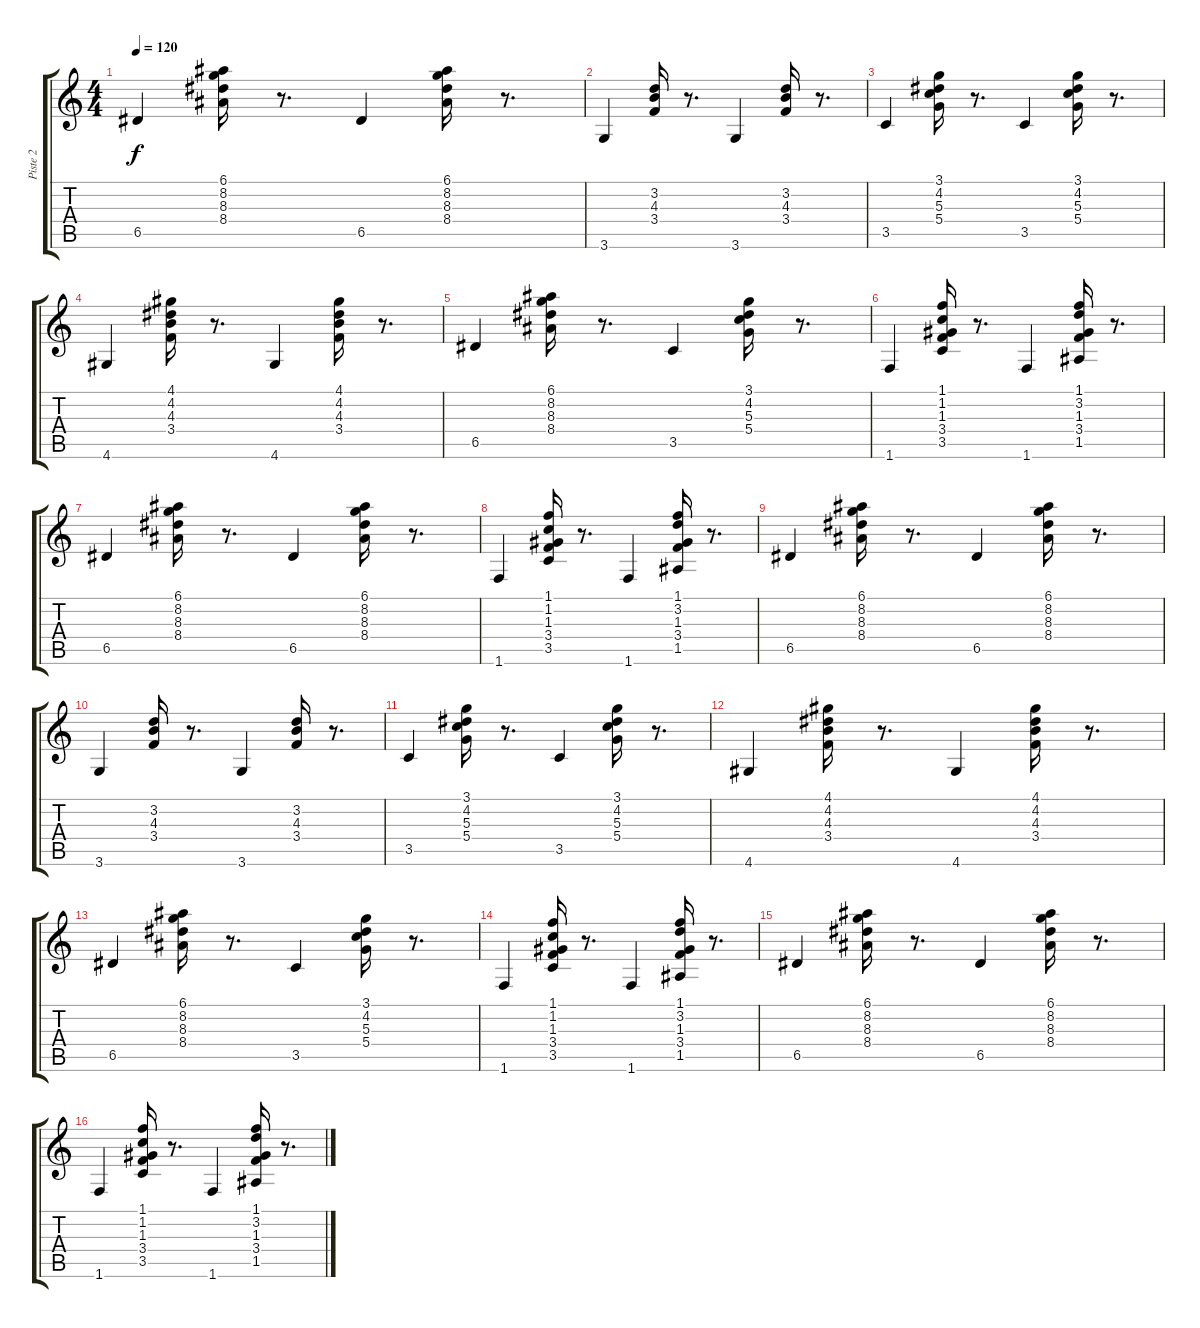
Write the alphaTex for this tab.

\track ("Piste 2" "Piste 2") {instrument acousticguitarsteel}
\staff {score tabs}
\tuning (E4 B3 G3 D3 A2 E2) {hide}
\ts (4 4)
\tempo 120
\clef g2
\ks c
6.5.4{dy f} (6.1 8.2 8.3 8.4).16 r.8{d} 6.5.4 (6.1 8.2 8.3 8.4).16 r.8{d} |
3.6.4 (3.2 4.3 3.4).16 r.8{d} 3.6.4 (3.2 4.3 3.4).16 r.8{d} |
3.5.4 (3.1 4.2 5.3 5.4).16 r.8{d} 3.5.4 (3.1 4.2 5.3 5.4).16 r.8{d} |
4.6.4 (4.1 4.2 4.3 3.4).16 r.8{d} 4.6.4 (4.1 4.2 4.3 3.4).16 r.8{d} |
6.5.4 (6.1 8.2 8.3 8.4).16 r.8{d} 3.5.4 (3.1 4.2 5.3 5.4).16 r.8{d} |
1.6.4 (1.1 1.2 1.3 3.4 3.5).16 r.8{d} 1.6.4 (1.1 3.2 1.3 3.4 1.5).16 r.8{d} |
6.5.4 (6.1 8.2 8.3 8.4).16 r.8{d} 6.5.4 (6.1 8.2 8.3 8.4).16 r.8{d} |
1.6.4 (1.1 1.2 1.3 3.4 3.5).16 r.8{d} 1.6.4 (1.1 3.2 1.3 3.4 1.5).16 r.8{d} |
6.5.4 (6.1 8.2 8.3 8.4).16 r.8{d} 6.5.4 (6.1 8.2 8.3 8.4).16 r.8{d} |
3.6.4 (3.2 4.3 3.4).16 r.8{d} 3.6.4 (3.2 4.3 3.4).16 r.8{d} |
3.5.4 (3.1 4.2 5.3 5.4).16 r.8{d} 3.5.4 (3.1 4.2 5.3 5.4).16 r.8{d} |
4.6.4 (4.1 4.2 4.3 3.4).16 r.8{d} 4.6.4 (4.1 4.2 4.3 3.4).16 r.8{d} |
6.5.4 (6.1 8.2 8.3 8.4).16 r.8{d} 3.5.4 (3.1 4.2 5.3 5.4).16 r.8{d} |
1.6.4 (1.1 1.2 1.3 3.4 3.5).16 r.8{d} 1.6.4 (1.1 3.2 1.3 3.4 1.5).16 r.8{d} |
6.5.4 (6.1 8.2 8.3 8.4).16 r.8{d} 6.5.4 (6.1 8.2 8.3 8.4).16 r.8{d} |
1.6.4 (1.1 1.2 1.3 3.4 3.5).16 r.8{d} 1.6.4 (1.1 3.2 1.3 3.4 1.5).16 r.8{d}
